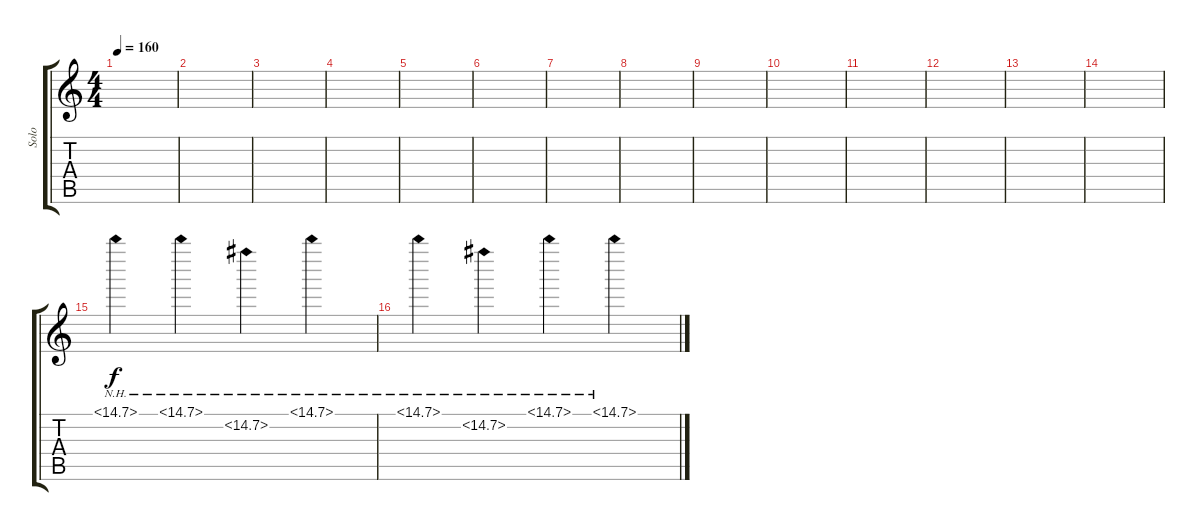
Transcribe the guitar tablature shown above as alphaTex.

\track ("Solo" "Solo") {instrument overdrivenguitar}
\staff {score tabs}
\tuning (Db4 Ab3 E3 B2 Gb2 B1) {hide}
\ts (4 4)
\tempo 160
\clef g2
\ks c
|
|
|
|
|
|
|
|
|
|
|
|
|
|
15.1{nh}.4 14.1{nh}.4 15.2{nh}.4 15.1{nh}.4 |
14.1{nh}.4 15.2{nh}.4 15.1{nh}.4 14.1{nh}.4
